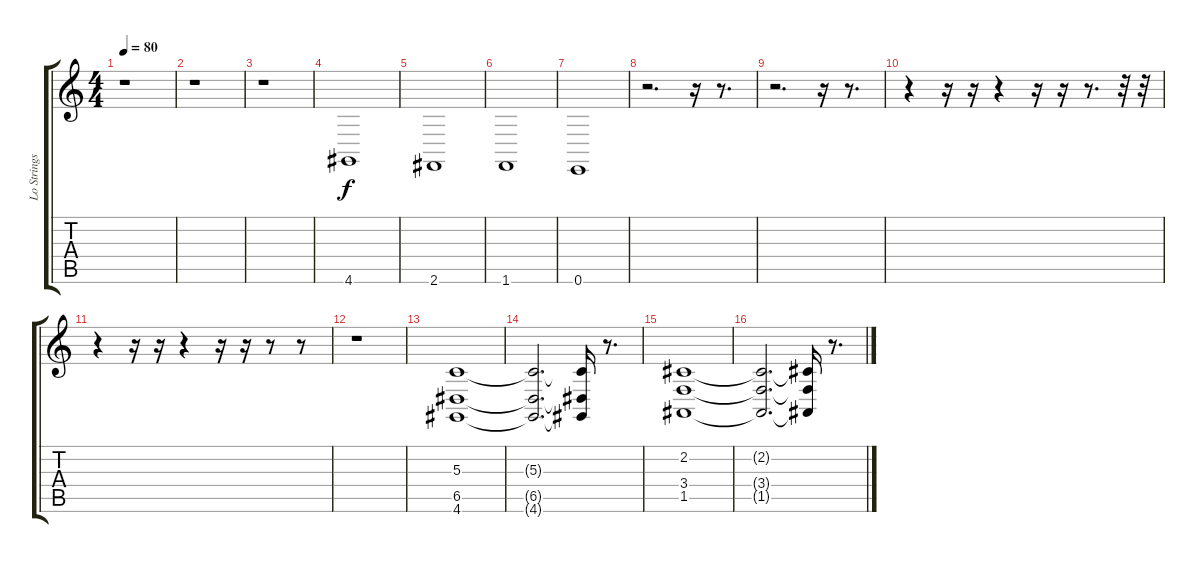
\track ("Lo Strings" "Lo Strings") {instrument stringensemble1}
\staff {score tabs}
\tuning (E4 B3 G3 D3 A2 E2) {hide}
\ts (4 4)
\tempo 80
\clef g2
\ks c
r.1{dy f} |
r.1 |
r.1 |
4.6.1 |
2.6.1 |
1.6.1 |
0.6.1 |
r.2{d} r.16 r.8{d} |
r.2{d} r.16 r.8{d} |
r.4 r.16 r.16 r.4 r.16 r.16 r.8{d} r.32 r.32 |
r.4 r.16 r.16 r.4 r.16 r.16 r.8 r.8 |
r.1 |
(5.3 6.5 4.6).1 |
(5.3{t} 6.5{t} 4.6{t}).2{d} (5.3{t} 6.5{t} 4.6{t}).16 r.8{d} |
(2.2 3.4 1.5).1 |
(2.2{t} 3.4{t} 1.5{t}).2{d} (2.2{t} 3.4{t} 1.5{t}).16 r.8{d}
